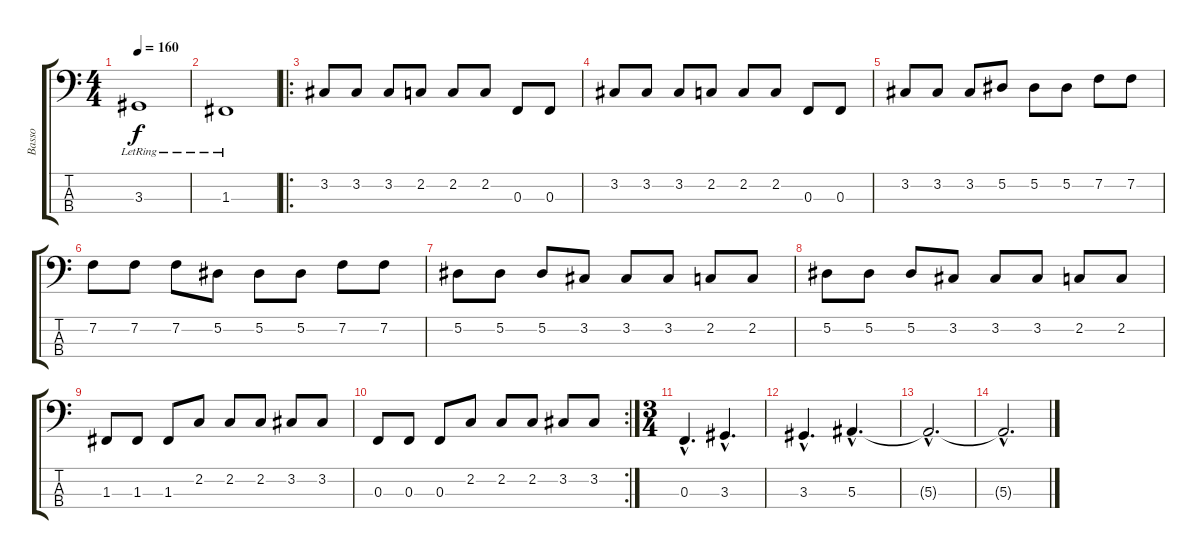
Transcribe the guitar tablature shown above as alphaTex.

\track ("Basso" "Basso") {instrument slapbass1}
\staff {score tabs}
\tuning (Eb2 Bb1 F1 Bb0) {hide}
\ts (4 4)
\tempo 160
\clef f4
\ks c
3.3{lr}.1{dy f} |
1.3{lr}.1 |
\ro
3.2.8 3.2.8 3.2.8 2.2.8 2.2.8 2.2.8 0.3.8 0.3.8 |
3.2.8 3.2.8 3.2.8 2.2.8 2.2.8 2.2.8 0.3.8 0.3.8 |
3.2.8 3.2.8 3.2.8 5.2.8 5.2.8 5.2.8 7.2.8 7.2.8 |
7.2.8 7.2.8 7.2.8 5.2.8 5.2.8 5.2.8 7.2.8 7.2.8 |
5.2.8 5.2.8 5.2.8 3.2.8 3.2.8 3.2.8 2.2.8 2.2.8 |
5.2.8 5.2.8 5.2.8 3.2.8 3.2.8 3.2.8 2.2.8 2.2.8 |
1.3.8 1.3.8 1.3.8 2.2.8 2.2.8 2.2.8 3.2.8 3.2.8 |
\rc 2
0.3.8 0.3.8 0.3.8 2.2.8 2.2.8 2.2.8 3.2.8 3.2.8 |
\ts (3 4)
0.3{hac}.4{d} 3.3{hac}.4{d} |
3.3{hac}.4{d} 5.3{hac}.4{d} |
5.3{hac t}.2{d} |
5.3{hac t}.2{d}
